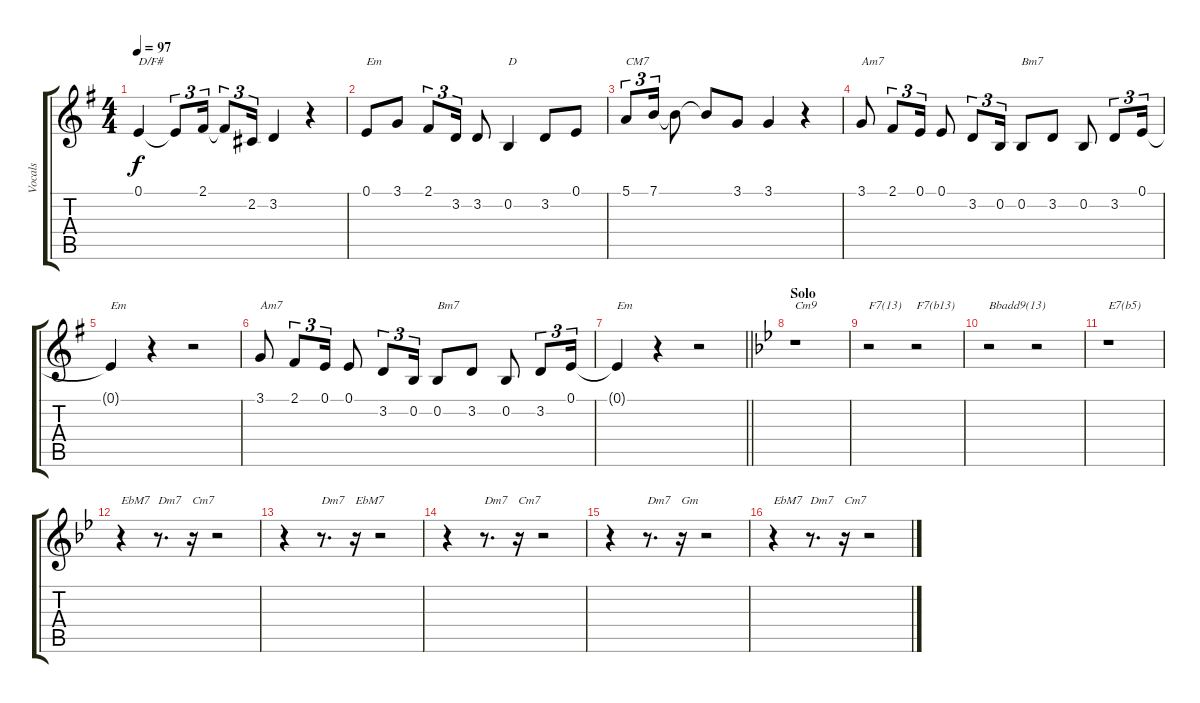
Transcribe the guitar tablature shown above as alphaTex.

\track ("Vocals" "Vocals") {instrument sopranosax}
\staff {score tabs}
\tuning (E4 B3 G3 D3 A2 E2) {hide}
\ts (4 4)
\tempo 97
\clef g2
\ks g
0.1.4{txt "D/F#" dy f} 0.1{t}.8{tu (3 2)} 2.1.16{tu (3 2)} 2.1{t}.8{tu (3 2)} 2.2.16{tu (3 2)} 3.2.4 r.4 |
0.1.8{txt "Em"} 3.1.8 2.1.8{tu (3 2)} 3.2.16{tu (3 2)} 3.2.8 0.2.4{txt "D"} 3.2.8 0.1.8 |
5.1.8{tu (3 2) txt "CM7"} 7.1.16{tu (3 2)} 7.1{t}.8 7.1{t}.8 3.1.8 3.1.4 r.4 |
3.1.8{txt "Am7"} 2.1.8{tu (3 2)} 0.1.16{tu (3 2)} 0.1.8 3.2.8{tu (3 2)} 0.2.16{tu (3 2)} 0.2.8{txt "Bm7"} 3.2.8 0.2.8 3.2.8{tu (3 2)} 0.1.16{tu (3 2)} |
0.1{t}.4{txt "Em"} r.4 r.2 |
3.1.8{txt "Am7"} 2.1.8{tu (3 2)} 0.1.16{tu (3 2)} 0.1.8 3.2.8{tu (3 2)} 0.2.16{tu (3 2)} 0.2.8{txt "Bm7"} 3.2.8 0.2.8 3.2.8{tu (3 2)} 0.1.16{tu (3 2)} |
\barLineRight lightlight
0.1{t}.4{txt "Em"} r.4 r.2 |
\section ("" "Solo")
\ks bb
r.1{txt "Cm9"} |
r.2{txt "F7(13)"} r.2{txt "F7(b13)"} |
r.2{txt "Bbadd9(13)"} r.2 |
r.1{txt "E7(b5)"} |
r.4{txt "EbM7"} r.8{d txt "Dm7"} r.16{txt "Cm7"} r.2 |
r.4 r.8{d txt "Dm7"} r.16{txt "EbM7"} r.2 |
r.4 r.8{d txt "Dm7"} r.16{txt "Cm7"} r.2 |
r.4 r.8{d txt "Dm7"} r.16{txt "Gm"} r.2 |
r.4{txt "EbM7"} r.8{d txt "Dm7"} r.16{txt "Cm7"} r.2
